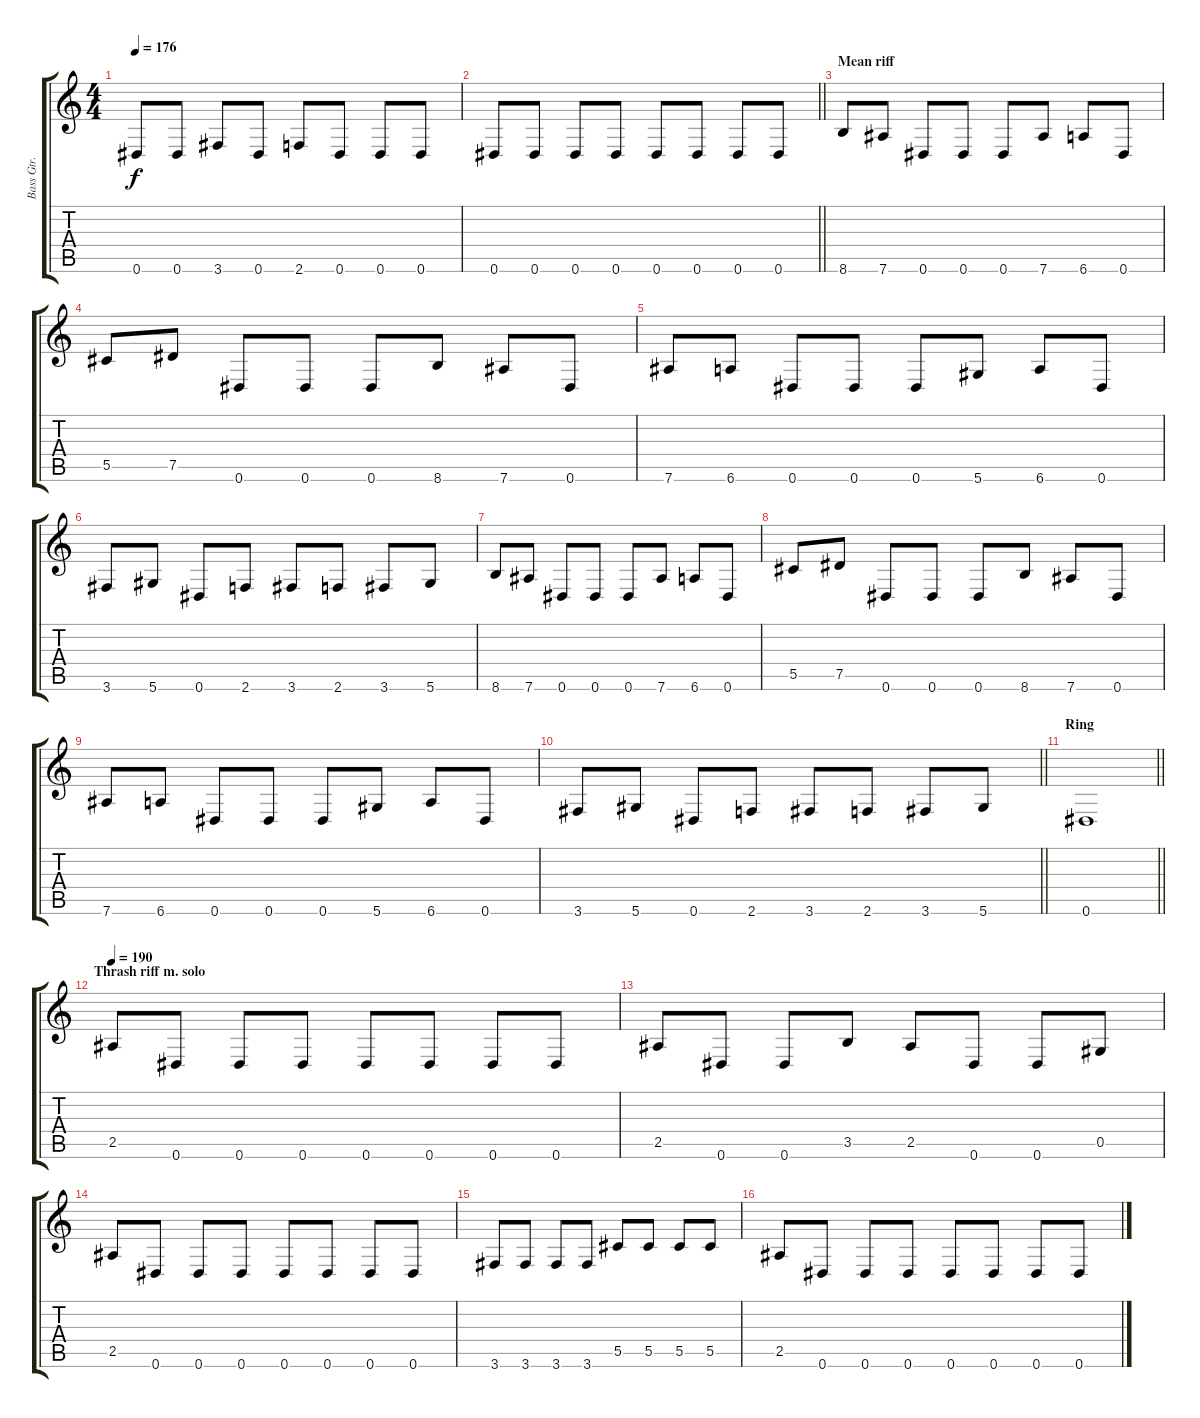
\track ("Bass Gtr." "Bass Gtr.") {instrument electricbassfinger}
\staff {score tabs}
\tuning (Eb4 Bb3 Gb3 Db3 Ab2 Eb2) {hide}
\ts (4 4)
\tempo 176
\clef g2
\ks c
0.6.8{dy f} 0.6.8 3.6.8 0.6.8 2.6.8 0.6.8 0.6.8 0.6.8 |
\barLineRight lightlight
0.6.8 0.6.8 0.6.8 0.6.8 0.6.8 0.6.8 0.6.8 0.6.8 |
\section ("" "Mean riff")
8.6.8 7.6.8 0.6.8 0.6.8 0.6.8 7.6.8 6.6.8 0.6.8 |
5.5.8 7.5.8 0.6.8 0.6.8 0.6.8 8.6.8 7.6.8 0.6.8 |
7.6.8 6.6.8 0.6.8 0.6.8 0.6.8 5.6.8 6.6.8 0.6.8 |
3.6.8 5.6.8 0.6.8 2.6.8 3.6.8 2.6.8 3.6.8 5.6.8 |
8.6.8 7.6.8 0.6.8 0.6.8 0.6.8 7.6.8 6.6.8 0.6.8 |
5.5.8 7.5.8 0.6.8 0.6.8 0.6.8 8.6.8 7.6.8 0.6.8 |
7.6.8 6.6.8 0.6.8 0.6.8 0.6.8 5.6.8 6.6.8 0.6.8 |
\barLineRight lightlight
3.6.8 5.6.8 0.6.8 2.6.8 3.6.8 2.6.8 3.6.8 5.6.8 |
\section ("" "Ring")
\barLineRight lightlight
0.6.1 |
\section ("" "Thrash riff m. solo")
\tempo 190
2.5.8 0.6.8 0.6.8 0.6.8 0.6.8 0.6.8 0.6.8 0.6.8 |
2.5.8 0.6.8 0.6.8 3.5.8 2.5.8 0.6.8 0.6.8 0.5.8 |
2.5.8 0.6.8 0.6.8 0.6.8 0.6.8 0.6.8 0.6.8 0.6.8 |
3.6.8 3.6.8 3.6.8 3.6.8 5.5.8 5.5.8 5.5.8 5.5.8 |
2.5.8 0.6.8 0.6.8 0.6.8 0.6.8 0.6.8 0.6.8 0.6.8
